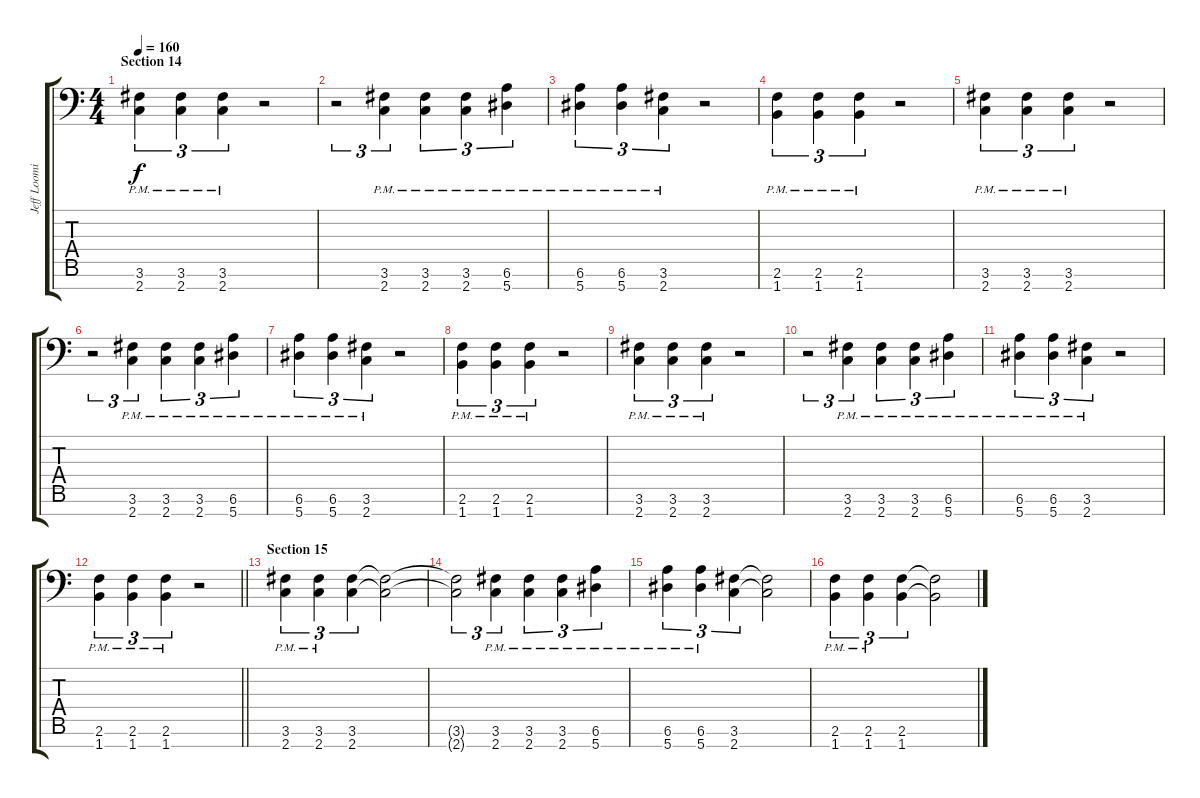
\track ("Jeff Loomis - rhythm guitar (left)" "Jeff Loomi") {instrument distortionguitar}
\staff {score tabs}
\tuning (Eb4 Bb3 Gb3 Db3 Ab2 Eb2 Bb1) {hide}
\ts (4 4)
\section ("" "Section 14")
\tempo 160
\clef f4
\ks c
(3.6{pm} 2.7{pm}).4{tu (3 2) dy f} (3.6{pm} 2.7{pm}).4{tu (3 2)} (3.6{pm} 2.7{pm}).4{tu (3 2)} r.2 |
r.2{tu (3 2)} (3.6{pm} 2.7{pm}).4{tu (3 2)} (3.6{pm} 2.7{pm}).4{tu (3 2)} (3.6{pm} 2.7{pm}).4{tu (3 2)} (6.6{pm} 5.7{pm}).4{tu (3 2)} |
(6.6{pm} 5.7{pm}).4{tu (3 2)} (6.6{pm} 5.7{pm}).4{tu (3 2)} (3.6{pm} 2.7{pm}).4{tu (3 2)} r.2 |
(2.6{pm} 1.7{pm}).4{tu (3 2)} (2.6{pm} 1.7{pm}).4{tu (3 2)} (2.6{pm} 1.7{pm}).4{tu (3 2)} r.2 |
(3.6{pm} 2.7{pm}).4{tu (3 2)} (3.6{pm} 2.7{pm}).4{tu (3 2)} (3.6{pm} 2.7{pm}).4{tu (3 2)} r.2 |
r.2{tu (3 2)} (3.6{pm} 2.7{pm}).4{tu (3 2)} (3.6{pm} 2.7{pm}).4{tu (3 2)} (3.6{pm} 2.7{pm}).4{tu (3 2)} (6.6{pm} 5.7{pm}).4{tu (3 2)} |
(6.6{pm} 5.7{pm}).4{tu (3 2)} (6.6{pm} 5.7{pm}).4{tu (3 2)} (3.6{pm} 2.7{pm}).4{tu (3 2)} r.2 |
(2.6{pm} 1.7{pm}).4{tu (3 2)} (2.6{pm} 1.7{pm}).4{tu (3 2)} (2.6{pm} 1.7{pm}).4{tu (3 2)} r.2 |
(3.6{pm} 2.7{pm}).4{tu (3 2)} (3.6{pm} 2.7{pm}).4{tu (3 2)} (3.6{pm} 2.7{pm}).4{tu (3 2)} r.2 |
r.2{tu (3 2)} (3.6{pm} 2.7{pm}).4{tu (3 2)} (3.6{pm} 2.7{pm}).4{tu (3 2)} (3.6{pm} 2.7{pm}).4{tu (3 2)} (6.6{pm} 5.7{pm}).4{tu (3 2)} |
(6.6{pm} 5.7{pm}).4{tu (3 2)} (6.6{pm} 5.7{pm}).4{tu (3 2)} (3.6{pm} 2.7{pm}).4{tu (3 2)} r.2 |
\barLineRight lightlight
(2.6{pm} 1.7{pm}).4{tu (3 2)} (2.6{pm} 1.7{pm}).4{tu (3 2)} (2.6{pm} 1.7{pm}).4{tu (3 2)} r.2 |
\section ("" "Section 15")
(3.6{pm} 2.7{pm}).4{tu (3 2)} (3.6{pm} 2.7{pm}).4{tu (3 2)} (3.6 2.7).4{tu (3 2)} (3.6{t} 2.7{t}).2 |
(3.6{t} 2.7{t}).2{tu (3 2)} (3.6{pm} 2.7{pm}).4{tu (3 2)} (3.6{pm} 2.7{pm}).4{tu (3 2)} (3.6{pm} 2.7{pm}).4{tu (3 2)} (6.6{pm} 5.7{pm}).4{tu (3 2)} |
(6.6{pm} 5.7{pm}).4{tu (3 2)} (6.6{pm} 5.7{pm}).4{tu (3 2)} (3.6 2.7).4{tu (3 2)} (3.6{t} 2.7{t}).2 |
(2.6{pm} 1.7{pm}).4{tu (3 2)} (2.6{pm} 1.7{pm}).4{tu (3 2)} (2.6 1.7).4{tu (3 2)} (2.6{t} 1.7{t}).2
